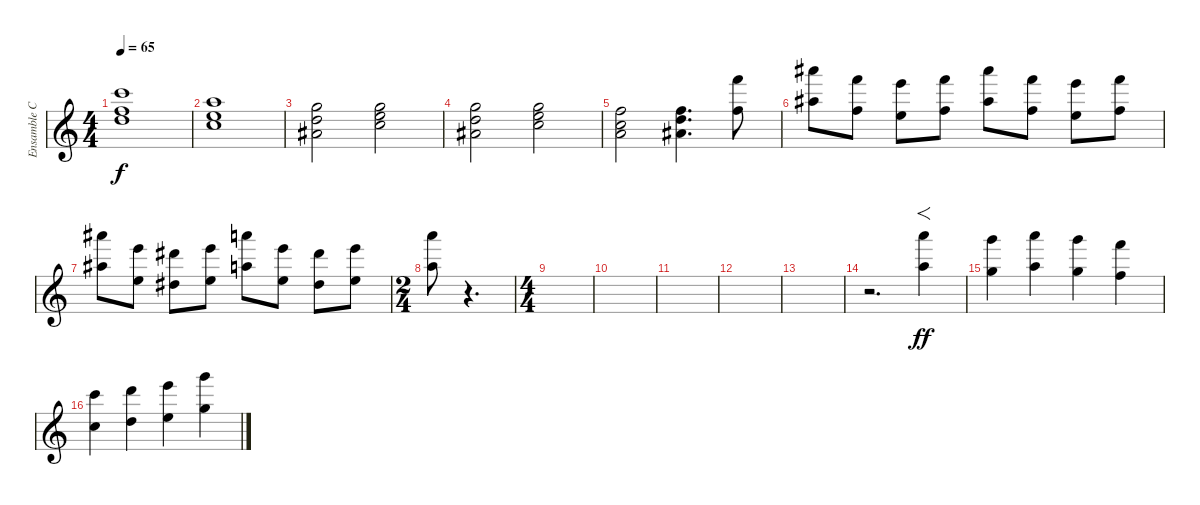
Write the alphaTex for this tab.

\track ("Ensamble Cuerdas" "Ensamble C") {instrument stringensemble1}
\staff {score}
\tuning (E4 B3 G3 D3 A2 E2) {hide}
\ts (4 4)
\tempo 65
\clef g2
\ks c
(20.1 18.2 19.3).1{dy f} |
(17.1 17.2 17.3).1 |
(15.1 15.2 15.3).2 (12.1 13.2 24.3).2 |
(15.1 15.2 15.3).2 (12.1 13.2 24.3).2 |
(18.2 17.3 19.4).2 (18.2 19.3 20.4).4{d} (25.1 18.2).8 |
(30.1 23.2).8 (25.1 27.4).8 (24.1 26.4).8 (25.1 27.4).8 (30.1 27.3).8 (30.2 27.4).8 (29.2 26.4).8 (25.1 27.4).8 |
(30.1 27.3).8 (29.2 26.4).8 (28.2 25.4).8 (24.1 26.4).8 (29.1 26.3).8 (29.2 26.4).8 (28.2 25.4).8 (24.1 26.4).8 |
\ts (2 4)
(29.1 26.3).8 r.4{d} |
\ts (4 4)
|
|
|
|
|
r.2{d} (29.1 31.4).4{f dy ff} |
(32.2 29.4).4 (29.1 31.4).4 (32.2 29.4).4 (30.2 32.5).4 |
(29.3 32.6).4 (31.3 29.5).4 (29.2 31.5).4 (32.2 29.4).4
